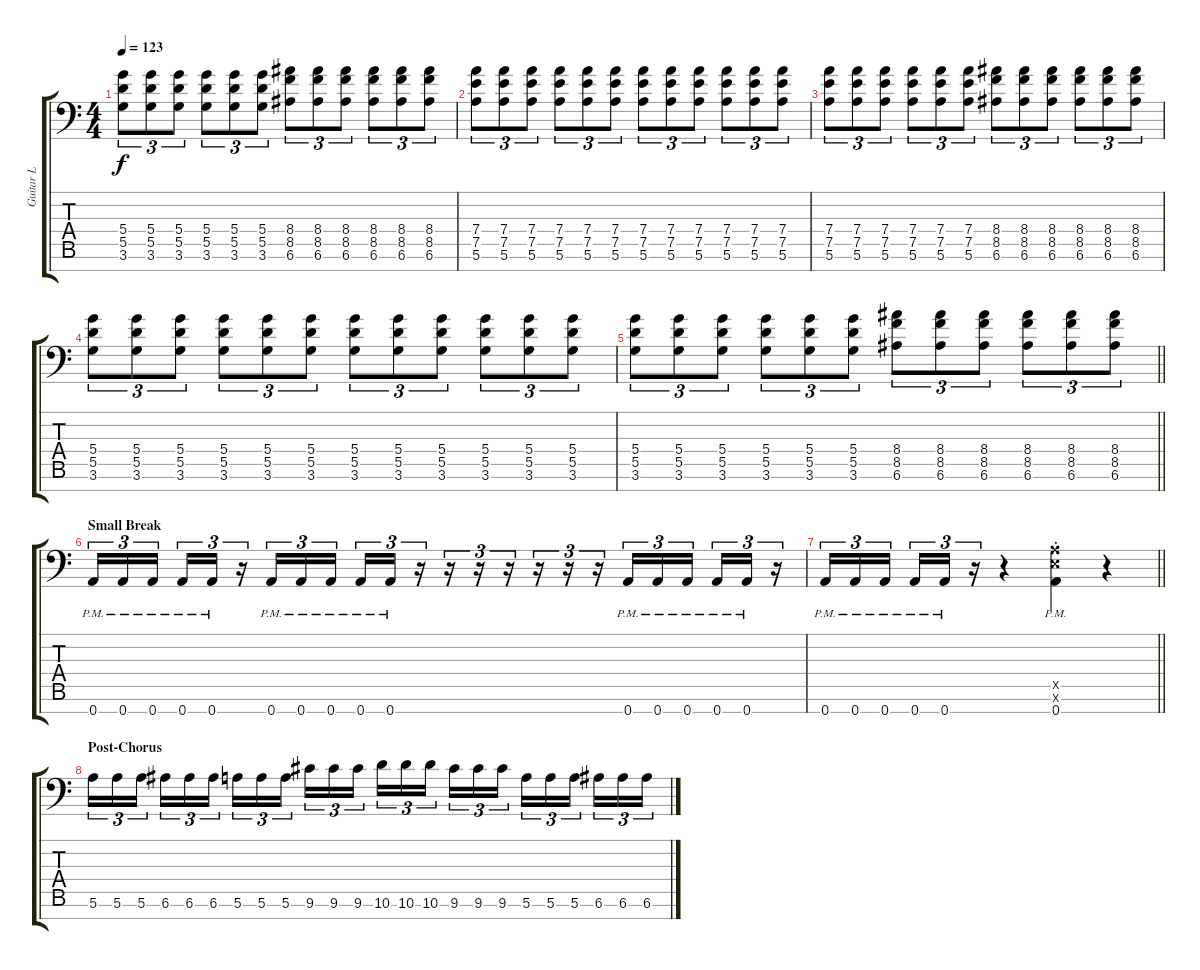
\track ("Guitar L" "Guitar L") {instrument distortionguitar}
\staff {score tabs}
\tuning (E4 B3 G3 D3 A2 E2 A1) {hide}
\ts (4 4)
\tempo 123
\clef f4
\ks c
(5.4 5.5 3.6).8{tu (3 2) dy f} (5.4 5.5 3.6).8{tu (3 2)} (5.4 5.5 3.6).8{tu (3 2)} (5.4 5.5 3.6).8{tu (3 2)} (5.4 5.5 3.6).8{tu (3 2)} (5.4 5.5 3.6).8{tu (3 2)} (8.4 8.5 6.6).8{tu (3 2)} (8.4 8.5 6.6).8{tu (3 2)} (8.4 8.5 6.6).8{tu (3 2)} (8.4 8.5 6.6).8{tu (3 2)} (8.4 8.5 6.6).8{tu (3 2)} (8.4 8.5 6.6).8{tu (3 2)} |
(7.4 7.5 5.6).8{tu (3 2)} (7.4 7.5 5.6).8{tu (3 2)} (7.4 7.5 5.6).8{tu (3 2)} (7.4 7.5 5.6).8{tu (3 2)} (7.4 7.5 5.6).8{tu (3 2)} (7.4 7.5 5.6).8{tu (3 2)} (7.4 7.5 5.6).8{tu (3 2)} (7.4 7.5 5.6).8{tu (3 2)} (7.4 7.5 5.6).8{tu (3 2)} (7.4 7.5 5.6).8{tu (3 2)} (7.4 7.5 5.6).8{tu (3 2)} (7.4 7.5 5.6).8{tu (3 2)} |
(7.4 7.5 5.6).8{tu (3 2)} (7.4 7.5 5.6).8{tu (3 2)} (7.4 7.5 5.6).8{tu (3 2)} (7.4 7.5 5.6).8{tu (3 2)} (7.4 7.5 5.6).8{tu (3 2)} (7.4 7.5 5.6).8{tu (3 2)} (8.4 8.5 6.6).8{tu (3 2)} (8.4 8.5 6.6).8{tu (3 2)} (8.4 8.5 6.6).8{tu (3 2)} (8.4 8.5 6.6).8{tu (3 2)} (8.4 8.5 6.6).8{tu (3 2)} (8.4 8.5 6.6).8{tu (3 2)} |
(5.4 5.5 3.6).8{tu (3 2)} (5.4 5.5 3.6).8{tu (3 2)} (5.4 5.5 3.6).8{tu (3 2)} (5.4 5.5 3.6).8{tu (3 2)} (5.4 5.5 3.6).8{tu (3 2)} (5.4 5.5 3.6).8{tu (3 2)} (5.4 5.5 3.6).8{tu (3 2)} (5.4 5.5 3.6).8{tu (3 2)} (5.4 5.5 3.6).8{tu (3 2)} (5.4 5.5 3.6).8{tu (3 2)} (5.4 5.5 3.6).8{tu (3 2)} (5.4 5.5 3.6).8{tu (3 2)} |
\barLineRight lightlight
(5.4 5.5 3.6).8{tu (3 2)} (5.4 5.5 3.6).8{tu (3 2)} (5.4 5.5 3.6).8{tu (3 2)} (5.4 5.5 3.6).8{tu (3 2)} (5.4 5.5 3.6).8{tu (3 2)} (5.4 5.5 3.6).8{tu (3 2)} (8.4 8.5 6.6).8{tu (3 2)} (8.4 8.5 6.6).8{tu (3 2)} (8.4 8.5 6.6).8{tu (3 2)} (8.4 8.5 6.6).8{tu (3 2)} (8.4 8.5 6.6).8{tu (3 2)} (8.4 8.5 6.6).8{tu (3 2)} |
\section ("" "Small Break")
0.7{pm}.16{tu (3 2)} 0.7{pm}.16{tu (3 2)} 0.7{pm}.16{tu (3 2) beam splitsecondary} 0.7{pm}.16{tu (3 2)} 0.7{pm}.16{tu (3 2)} r.16{tu (3 2)} 0.7{pm}.16{tu (3 2)} 0.7{pm}.16{tu (3 2)} 0.7{pm}.16{tu (3 2) beam splitsecondary} 0.7{pm}.16{tu (3 2)} 0.7{pm}.16{tu (3 2)} r.16{tu (3 2)} r.16{tu (3 2)} r.16{tu (3 2)} r.16{tu (3 2)} r.16{tu (3 2)} r.16{tu (3 2)} r.16{tu (3 2)} 0.7{pm}.16{tu (3 2)} 0.7{pm}.16{tu (3 2)} 0.7{pm}.16{tu (3 2) beam splitsecondary} 0.7{pm}.16{tu (3 2)} 0.7{pm}.16{tu (3 2)} r.16{tu (3 2)} |
\barLineRight lightlight
0.7{pm}.16{tu (3 2)} 0.7{pm}.16{tu (3 2)} 0.7{pm}.16{tu (3 2) beam splitsecondary} 0.7{pm}.16{tu (3 2)} 0.7{pm}.16{tu (3 2)} r.16{tu (3 2)} r.4 (0.5{pm x} 0.6{pm x} 0.7{pm st}).4 r.4 |
\section ("" "Post-Chorus")
5.6.16{tu (3 2)} 5.6.16{tu (3 2)} 5.6.16{tu (3 2) beam splitsecondary} 6.6.16{tu (3 2)} 6.6.16{tu (3 2)} 6.6.16{tu (3 2)} 5.6.16{tu (3 2)} 5.6.16{tu (3 2)} 5.6.16{tu (3 2) beam splitsecondary} 9.6.16{tu (3 2)} 9.6.16{tu (3 2)} 9.6.16{tu (3 2)} 10.6.16{tu (3 2)} 10.6.16{tu (3 2)} 10.6.16{tu (3 2) beam splitsecondary} 9.6.16{tu (3 2)} 9.6.16{tu (3 2)} 9.6.16{tu (3 2)} 5.6.16{tu (3 2)} 5.6.16{tu (3 2)} 5.6.16{tu (3 2) beam splitsecondary} 6.6.16{tu (3 2)} 6.6.16{tu (3 2)} 6.6.16{tu (3 2)}
